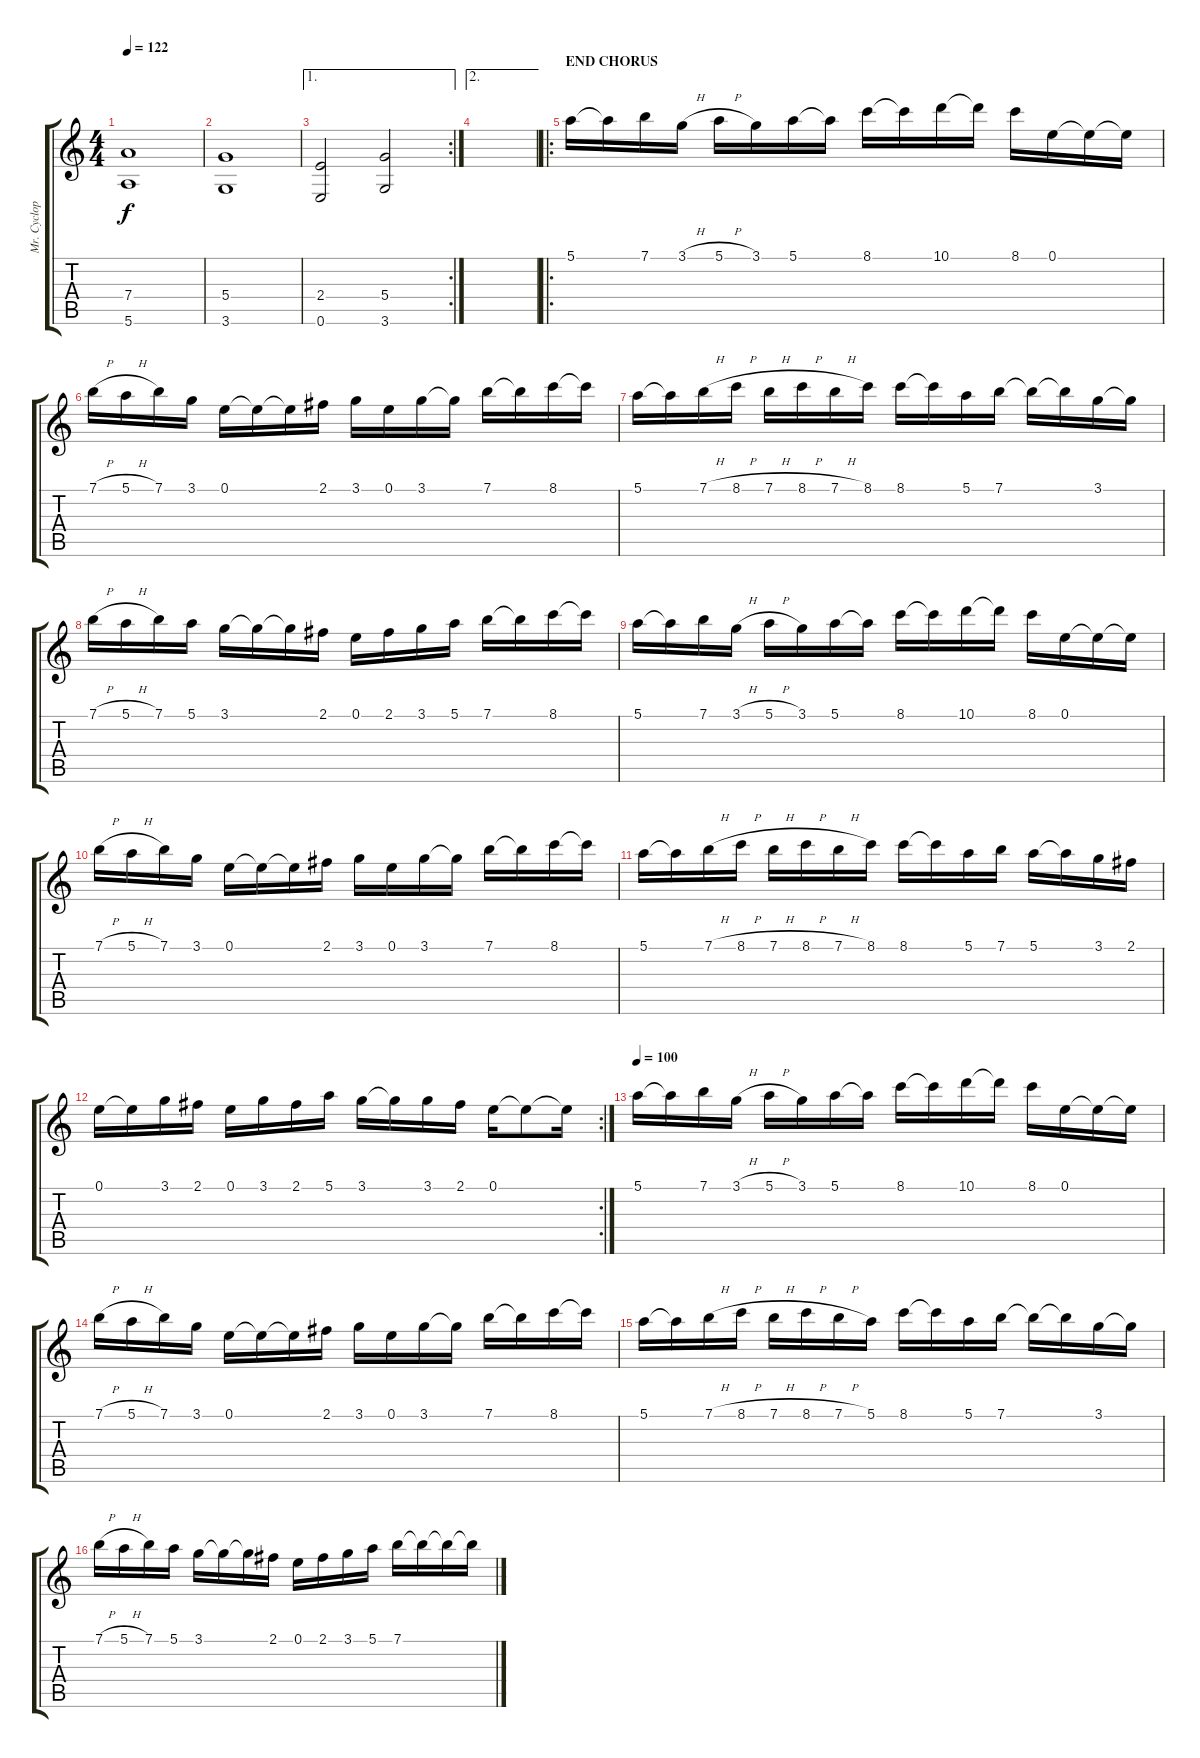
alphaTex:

\track ("Mr. Cyclop" "Mr. Cyclop") {instrument distortionguitar}
\staff {score tabs}
\tuning (E4 B3 G3 D3 A2 E2) {hide}
\ts (4 4)
\tempo 122
\clef g2
\ks c
(7.4{t} 5.6{t}).1{dy f} |
(5.4 3.6).1 |
\ae 1
\rc 2
(2.4 0.6).2 (5.4 3.6).2 |
\ae 2
|
\ro
\section ("" "END CHORUS ")
5.1.16{volume 15 instrument overdrivenguitar} 5.1{t}.16 7.1.16 3.1{h}.16 5.1{h}.16 3.1.16 5.1.16 5.1{t}.16 8.1.16 8.1{t}.16 10.1.16 10.1{t}.16 8.1.16 0.1.16 0.1{t}.16 0.1{t}.16 |
7.1{h}.16 5.1{h}.16 7.1.16 3.1.16 0.1.16 0.1{t}.16 0.1{t}.16 2.1.16 3.1.16 0.1.16 3.1.16 3.1{t}.16 7.1.16 7.1{t}.16 8.1.16 8.1{t}.16 |
5.1.16{instrument overdrivenguitar} 5.1{t}.16 7.1{h}.16 8.1{h}.16 7.1{h}.16 8.1{h}.16 7.1{h}.16 8.1.16 8.1.16 8.1{t}.16 5.1.16 7.1.16 7.1{t}.16 7.1{t}.16 3.1.16 3.1{t}.16 |
7.1{h}.16 5.1{h}.16 7.1.16 5.1.16 3.1.16 3.1{t}.16 3.1{t}.16 2.1.16 0.1.16 2.1.16 3.1.16 5.1.16 7.1.16 7.1{t}.16 8.1.16 8.1{t}.16 |
5.1.16{instrument overdrivenguitar} 5.1{t}.16 7.1.16 3.1{h}.16 5.1{h}.16 3.1.16 5.1.16 5.1{t}.16 8.1.16 8.1{t}.16 10.1.16 10.1{t}.16 8.1.16 0.1.16 0.1{t}.16 0.1{t}.16 |
7.1{h}.16 5.1{h}.16 7.1.16 3.1.16 0.1.16 0.1{t}.16 0.1{t}.16 2.1.16 3.1.16 0.1.16 3.1.16 3.1{t}.16 7.1.16 7.1{t}.16 8.1.16 8.1{t}.16 |
5.1.16{instrument overdrivenguitar} 5.1{t}.16 7.1{h}.16 8.1{h}.16 7.1{h}.16 8.1{h}.16 7.1{h}.16 8.1.16 8.1.16 8.1{t}.16 5.1.16 7.1.16 5.1.16 5.1{t}.16 3.1.16 2.1.16 |
\rc 2
0.1.16 0.1{t}.16 3.1.16 2.1.16 0.1.16 3.1.16 2.1.16 5.1.16 3.1.16 3.1{t}.16 3.1.16 2.1.16 0.1.16 0.1{t}.8 0.1{t}.16 |
\tempo 100
5.1.16{volume 15 instrument electricguitarjazz} 5.1{t}.16 7.1.16 3.1{h}.16 5.1{h}.16 3.1.16 5.1.16 5.1{t}.16 8.1.16 8.1{t}.16 10.1.16 10.1{t}.16 8.1.16 0.1.16 0.1{t}.16 0.1{t}.16 |
7.1{h}.16 5.1{h}.16 7.1.16 3.1.16 0.1.16 0.1{t}.16 0.1{t}.16 2.1.16 3.1.16 0.1.16 3.1.16 3.1{t}.16 7.1.16 7.1{t}.16 8.1.16 8.1{t}.16 |
5.1.16 5.1{t}.16 7.1{h}.16 8.1{h}.16 7.1{h}.16 8.1{h}.16 7.1{h}.16 5.1.16 8.1.16 8.1{t}.16 5.1.16 7.1.16 7.1{t}.16 7.1{t}.16 3.1.16 3.1{t}.16 |
7.1{h}.16 5.1{h}.16 7.1.16 5.1.16 3.1.16 3.1{t}.16 3.1{t}.16 2.1.16 0.1.16 2.1.16 3.1.16 5.1.16 7.1.16 7.1{t}.16 7.1{t}.16 7.1{t}.16
